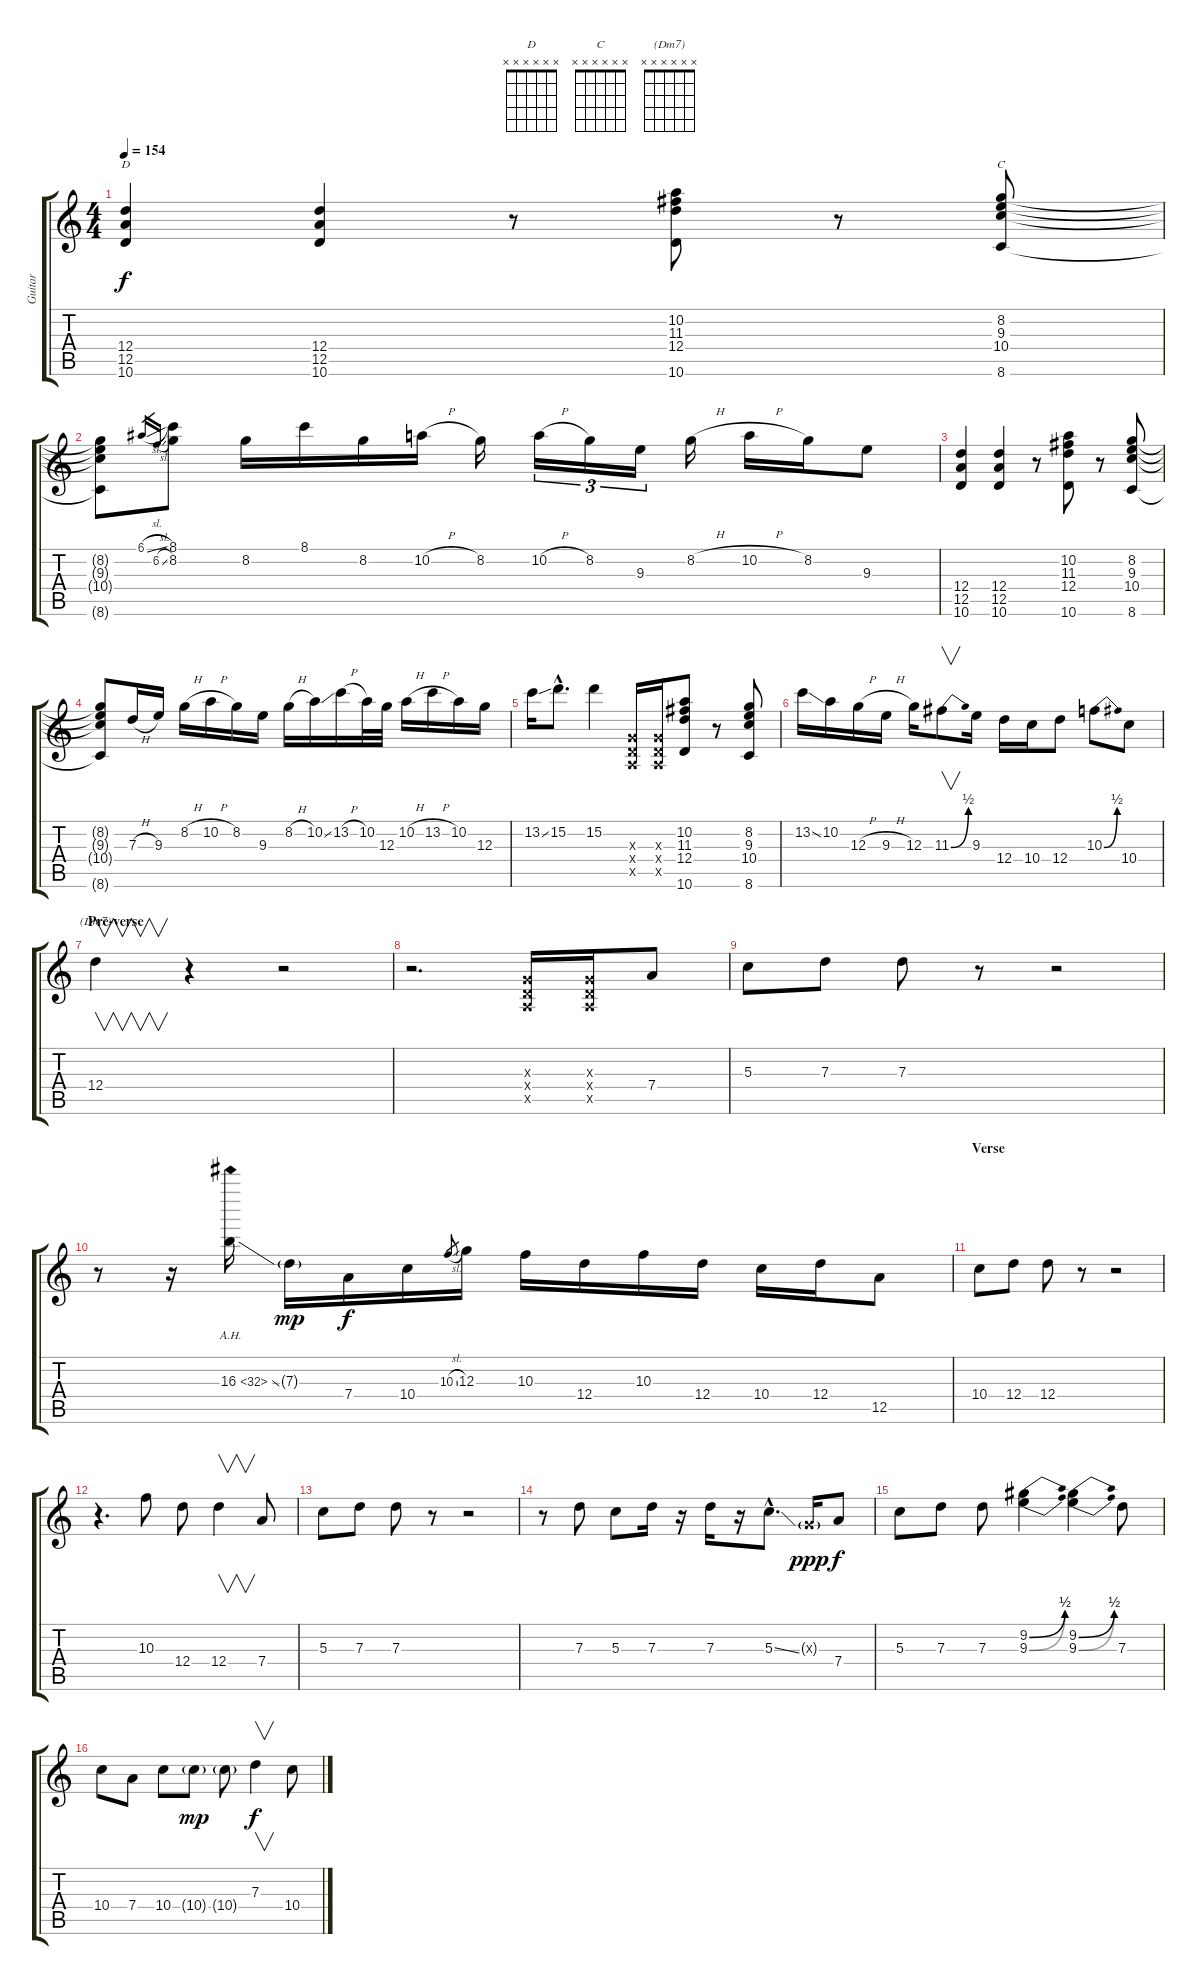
\track ("Guitar" "Guitar") {instrument overdrivenguitar}
\staff {score tabs}
\tuning (E4 B3 G3 D3 A2 E2) {hide}
\chord ("D" x x x x x x) {firstfret 0}
\chord ("C" x x x x x x) {firstfret 0}
\chord ("(Dm7)" x x x x x x) {firstfret 0}
\ts (4 4)
\tempo 154
\clef g2
\ks c
(12.4 12.5 10.6).4{ch "D" dy f} (12.4 12.5 10.6).4 r.8 (10.2 11.3 12.4 10.6).8 r.8 (8.2 9.3 10.4 8.6).8{ch "C"} |
(8.2{t} 9.3{t} 10.4{t} 8.6{t}).8 6.1{sl}.16{gr} 6.2{sl}.16{gr} (8.1 8.2).8 8.2.16 8.1.16 8.2.16 10.2{h}.16 8.2.16 10.2{h}.16{tu (3 2)} 8.2.16{tu (3 2)} 9.3.16{tu (3 2)} 8.2{h}.16 10.2{h}.16 8.2.16 9.3.8 |
(12.4 12.5 10.6).4 (12.4 12.5 10.6).4 r.8 (10.2 11.3 12.4 10.6).8 r.8 (8.2 9.3 10.4 8.6).8 |
(8.2{t} 9.3{t} 10.4{t} 8.6{t}).8 7.3{h}.16 9.3.16 8.2{h}.16 10.2{h}.16 8.2.16 9.3.16 8.2{h}.16 10.2{ss}.16 13.2{h}.16 10.2.32 12.3.32 10.2{h}.16 13.2{h}.16 10.2.16 12.3.16 |
13.2{ss}.16 15.2{hac}.8{d} 15.2.4 (0.3{x} 0.4{x} 0.5{x}).16 (0.3{x} 0.4{x} 0.5{x}).16 (10.2 11.3 12.4 10.6).8 r.8 (8.2 9.3 10.4 8.6).8 |
13.2{ss}.16 10.2.16 12.3{h}.16 9.3{h}.16 12.3.16 11.3{be (bend 0 0 60 2)}.8{v} 9.3.16 12.4.16 10.4.16 12.4.8 10.3{be (bend 0 0 60 2)}.8 10.4.8 |
\section ("" "Pre-verse")
12.4.4{v ch "(Dm7)"} r.4 r.2 |
r.2{d} (0.3{x} 0.4{x} 0.5{x}).16 (0.3{x} 0.4{x} 0.5{x}).16 7.4.8 |
5.3.8 7.3.8 7.3.8 r.8 r.2 |
r.8 r.16 16.3{ah 16 ss}.16 7.3{g}.16{dy mp} 7.4.16{dy f} 10.4.16 10.3{sl}.8{gr} 12.3.16 10.3.16 12.4.16 10.3.16 12.4.16 10.4.16 12.4.16 12.5.8 |
\section ("" "Verse")
10.4.8 12.4.8 12.4.8 r.8 r.2 |
r.4{d} 10.3.8 12.4.8 12.4.4{v} 7.4.8 |
5.3.8 7.3.8 7.3.8 r.8 r.2 |
r.8 7.3.8 5.3.8 7.3.16 r.16 7.3.16 r.16 5.3{ss hac}.8{d} 0.3{g x}.16{dy ppp} 7.4.8{dy f} |
5.3.8 7.3.8 7.3.8 (9.2{be (bend 0 0 60 2)} 9.3{be (bend 0 0 60 2)}).4 (9.2{be (bend 0 0 60 2)} 9.3{be (bend 0 0 60 2)}).4 7.3.8 |
10.4.8 7.4.8 10.4.8 10.4{g}.8{dy mp} 10.4{g}.8 7.3.4{v dy f} 10.4.8
